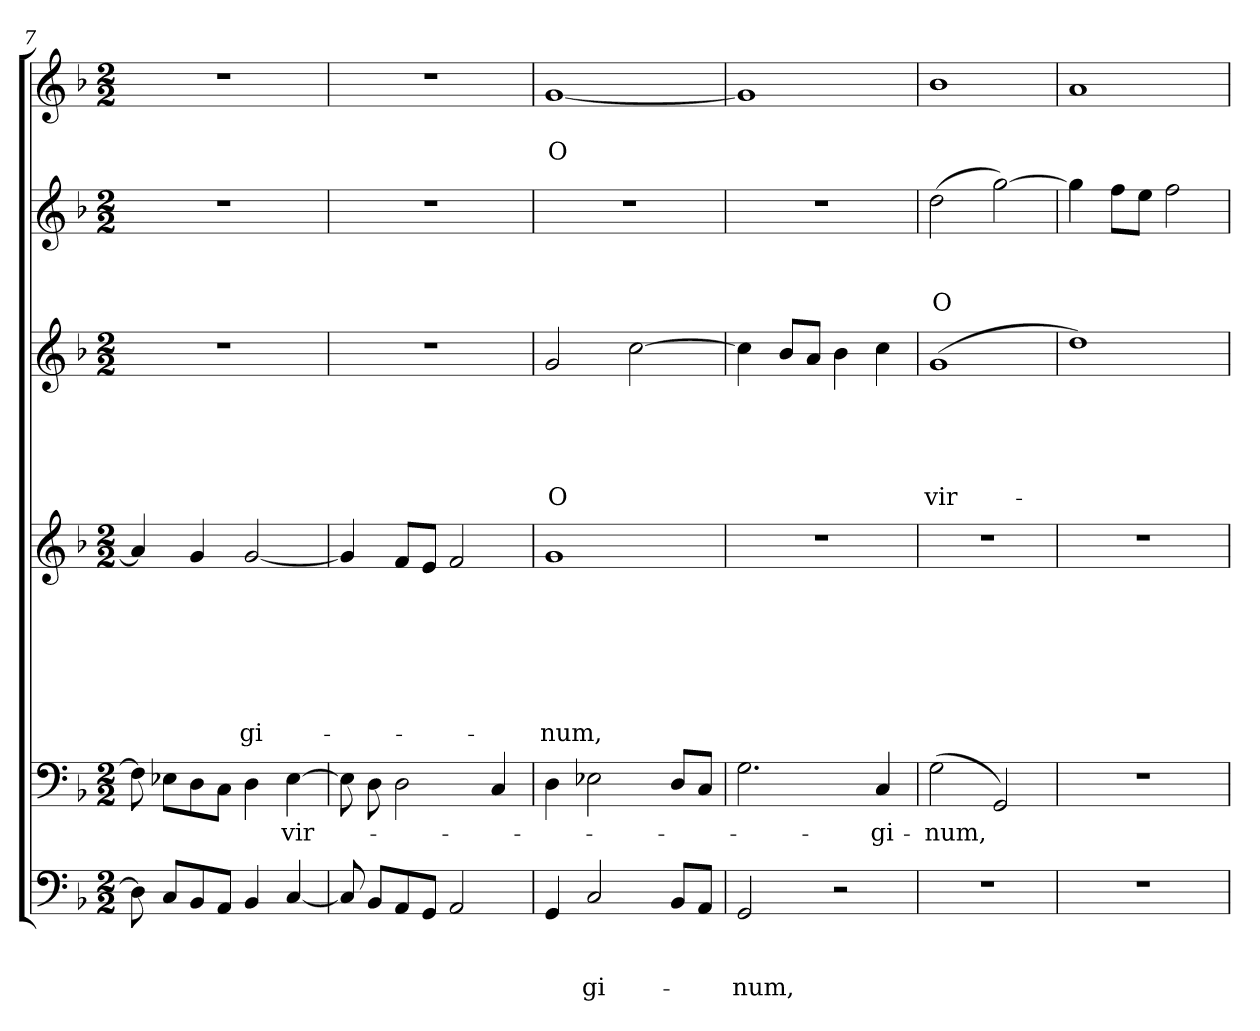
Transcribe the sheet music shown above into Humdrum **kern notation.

**kern	**text	**text	**text	**kern	**text	**kern	**text	**text	**text	**text	**text	**text	**text	**kern	**text	**text	**text	**text	**text	**kern	**text	**text	**text	**kern	**text	**text
*part6	*part6	*part6	*part6	*part5	*part5	*part4	*part4	*part4	*part4	*part4	*part4	*part4	*part4	*part3	*part3	*part3	*part3	*part3	*part3	*part2	*part2	*part2	*part2	*part1	*part1	*part1
*staff6	*staff6	*staff6	*staff6	*staff5	*staff5	*staff4	*staff4	*staff4	*staff4	*staff4	*staff4	*staff4	*staff4	*staff3	*staff3	*staff3	*staff3	*staff3	*staff3	*staff2	*staff2	*staff2	*staff2	*staff1	*staff1	*staff1
*clefF4	*	*	*	*clefF4	*	*clefG2	*	*	*	*	*	*	*	*clefG2	*	*	*	*	*	*clefG2	*	*	*	*clefG2	*	*
*	*	*	*	*	*	*ITrd7c12	*	*	*	*	*	*	*	*ITrd7c12	*	*	*	*	*	*ITrd7c12	*	*	*	*	*	*
*k[b-]	*	*	*	*k[b-]	*	*k[b-]	*	*	*	*	*	*	*	*k[b-]	*	*	*	*	*	*k[b-]	*	*	*	*k[b-]	*	*
*F:	*	*	*	*F:	*	*F:	*	*	*	*	*	*	*	*F:	*	*	*	*	*	*F:	*	*	*	*F:	*	*
*M2/2	*	*	*	*M2/2	*	*M2/2	*	*	*	*	*	*	*	*M2/2	*	*	*	*	*	*M2/2	*	*	*	*M2/2	*	*
=7	=7	=7	=7	=7	=7	=7	=7	=7	=7	=7	=7	=7	=7	=7	=7	=7	=7	=7	=7	=7	=7	=7	=7	=7	=7	=7
8D\]	.	.	.	8F\]	.	4A/]	.	.	.	.	.	.	.	1r	.	.	.	.	.	1r	.	.	.	1r	.	.
8C/L	.	.	.	8E-i\L	.	.	.	.	.	.	.	.	.	.	.	.	.	.	.	.	.	.	.	.	.	.
8BB-/	.	.	.	8D\	.	4G/	.	.	.	.	.	.	.	.	.	.	.	.	.	.	.	.	.	.	.	.
8AA/J	.	.	.	8C\J	.	.	.	.	.	.	.	.	.	.	.	.	.	.	.	.	.	.	.	.	.	.
!	!	!	!	!	!	!	!	!	!	!	!	!	!LO:LY:b	!	!	!	!	!	!	!	!	!	!	!	!	!
4BB-/	.	.	.	4D\	.	[<2G/	.	.	.	.	.	.	-gi-	.	.	.	.	.	.	.	.	.	.	.	.	.
!	!	!	!	!	!LO:LY:b	!	!	!	!	!	!	!	!	!	!	!	!	!	!	!	!	!	!	!	!	!
[<4C/	.	.	.	[>4E-\	vir-	.	.	.	.	.	.	.	.	.	.	.	.	.	.	.	.	.	.	.	.	.
=8	=8	=8	=8	=8	=8	=8	=8	=8	=8	=8	=8	=8	=8	=8	=8	=8	=8	=8	=8	=8	=8	=8	=8	=8	=8	=8
8C/]	.	.	.	8E-\]	.	4G/]	.	.	.	.	.	.	.	1r	.	.	.	.	.	1r	.	.	.	1r	.	.
8BB-/L	.	.	.	8D\	.	.	.	.	.	.	.	.	.	.	.	.	.	.	.	.	.	.	.	.	.	.
8AA/	.	.	.	2D\	.	8F/L	.	.	.	.	.	.	.	.	.	.	.	.	.	.	.	.	.	.	.	.
8GG/J	.	.	.	.	.	8E/J	.	.	.	.	.	.	.	.	.	.	.	.	.	.	.	.	.	.	.	.
2AA/	.	.	.	.	.	2F/	.	.	.	.	.	.	.	.	.	.	.	.	.	.	.	.	.	.	.	.
.	.	.	.	4C/	.	.	.	.	.	.	.	.	.	.	.	.	.	.	.	.	.	.	.	.	.	.
=9	=9	=9	=9	=9	=9	=9	=9	=9	=9	=9	=9	=9	=9	=9	=9	=9	=9	=9	=9	=9	=9	=9	=9	=9	=9	=9
!	!	!	!	!	!	!	!	!	!	!	!	!	!LO:LY:b	!	!	!	!	!	!LO:LY:b	!	!	!	!	!	!	!LO:LY:b
4GG/	.	.	.	4D\	.	1G	.	.	.	.	.	.	-num,	2G/	.	.	.	.	O	1r	.	.	.	[<1g	.	O
!	!	!	!LO:LY:b	!	!	!	!	!	!	!	!	!	!	!	!	!	!	!	!	!	!	!	!	!	!	!
2C/	.	.	-gi-	2E-i\	.	.	.	.	.	.	.	.	.	.	.	.	.	.	.	.	.	.	.	.	.	.
.	.	.	.	.	.	.	.	.	.	.	.	.	.	[>2c\	.	.	.	.	.	.	.	.	.	.	.	.
8BB-/L	.	.	.	8D/L	.	.	.	.	.	.	.	.	.	.	.	.	.	.	.	.	.	.	.	.	.	.
8AA/J	.	.	.	8C/J	.	.	.	.	.	.	.	.	.	.	.	.	.	.	.	.	.	.	.	.	.	.
!!LO:LB:g=z
=10	=10	=10	=10	=10	=10	=10	=10	=10	=10	=10	=10	=10	=10	=10	=10	=10	=10	=10	=10	=10	=10	=10	=10	=10	=10	=10
!	!	!	!LO:LY:b	!	!	!	!	!	!	!	!	!	!	!	!	!	!	!	!	!	!	!	!	!	!	!
2GG/	.	.	-num,	2.G\	.	1r	.	.	.	.	.	.	.	4c\]	.	.	.	.	.	1r	.	.	.	1g]	.	.
.	.	.	.	.	.	.	.	.	.	.	.	.	.	8B-/L	.	.	.	.	.	.	.	.	.	.	.	.
.	.	.	.	.	.	.	.	.	.	.	.	.	.	8A/J	.	.	.	.	.	.	.	.	.	.	.	.
2r	.	.	.	.	.	.	.	.	.	.	.	.	.	4B-\	.	.	.	.	.	.	.	.	.	.	.	.
!	!	!	!	!	!LO:LY:b	!	!	!	!	!	!	!	!	!	!	!	!	!	!	!	!	!	!	!	!	!
.	.	.	.	4C/	-gi-	.	.	.	.	.	.	.	.	4c\	.	.	.	.	.	.	.	.	.	.	.	.
=11	=11	=11	=11	=11	=11	=11	=11	=11	=11	=11	=11	=11	=11	=11	=11	=11	=11	=11	=11	=11	=11	=11	=11	=11	=11	=11
!	!	!	!	!	!LO:LY:b	!	!	!	!	!	!	!	!	!	!	!	!	!	!LO:LY:b	!	!	!	!LO:LY:b	!	!	!
1r	.	.	.	(>2G\	-num,	1r	.	.	.	.	.	.	.	(<1G	.	.	.	.	vir-	(>2d\	.	.	O	1b-	.	.
.	.	.	.	2GG/)	.	.	.	.	.	.	.	.	.	.	.	.	.	.	.	[>2g\)	.	.	.	.	.	.
=12	=12	=12	=12	=12	=12	=12	=12	=12	=12	=12	=12	=12	=12	=12	=12	=12	=12	=12	=12	=12	=12	=12	=12	=12	=12	=12
1r	.	.	.	1r	.	1r	.	.	.	.	.	.	.	1d)	.	.	.	.	.	4g\]	.	.	.	1a	.	.
.	.	.	.	.	.	.	.	.	.	.	.	.	.	.	.	.	.	.	.	8f\L	.	.	.	.	.	.
.	.	.	.	.	.	.	.	.	.	.	.	.	.	.	.	.	.	.	.	8e\J	.	.	.	.	.	.
.	.	.	.	.	.	.	.	.	.	.	.	.	.	.	.	.	.	.	.	2f\	.	.	.	.	.	.
=	=	=	=	=	=	=	=	=	=	=	=	=	=	=	=	=	=	=	=	=	=	=	=	=	=	=
*-	*-	*-	*-	*-	*-	*-	*-	*-	*-	*-	*-	*-	*-	*-	*-	*-	*-	*-	*-	*-	*-	*-	*-	*-	*-	*-
